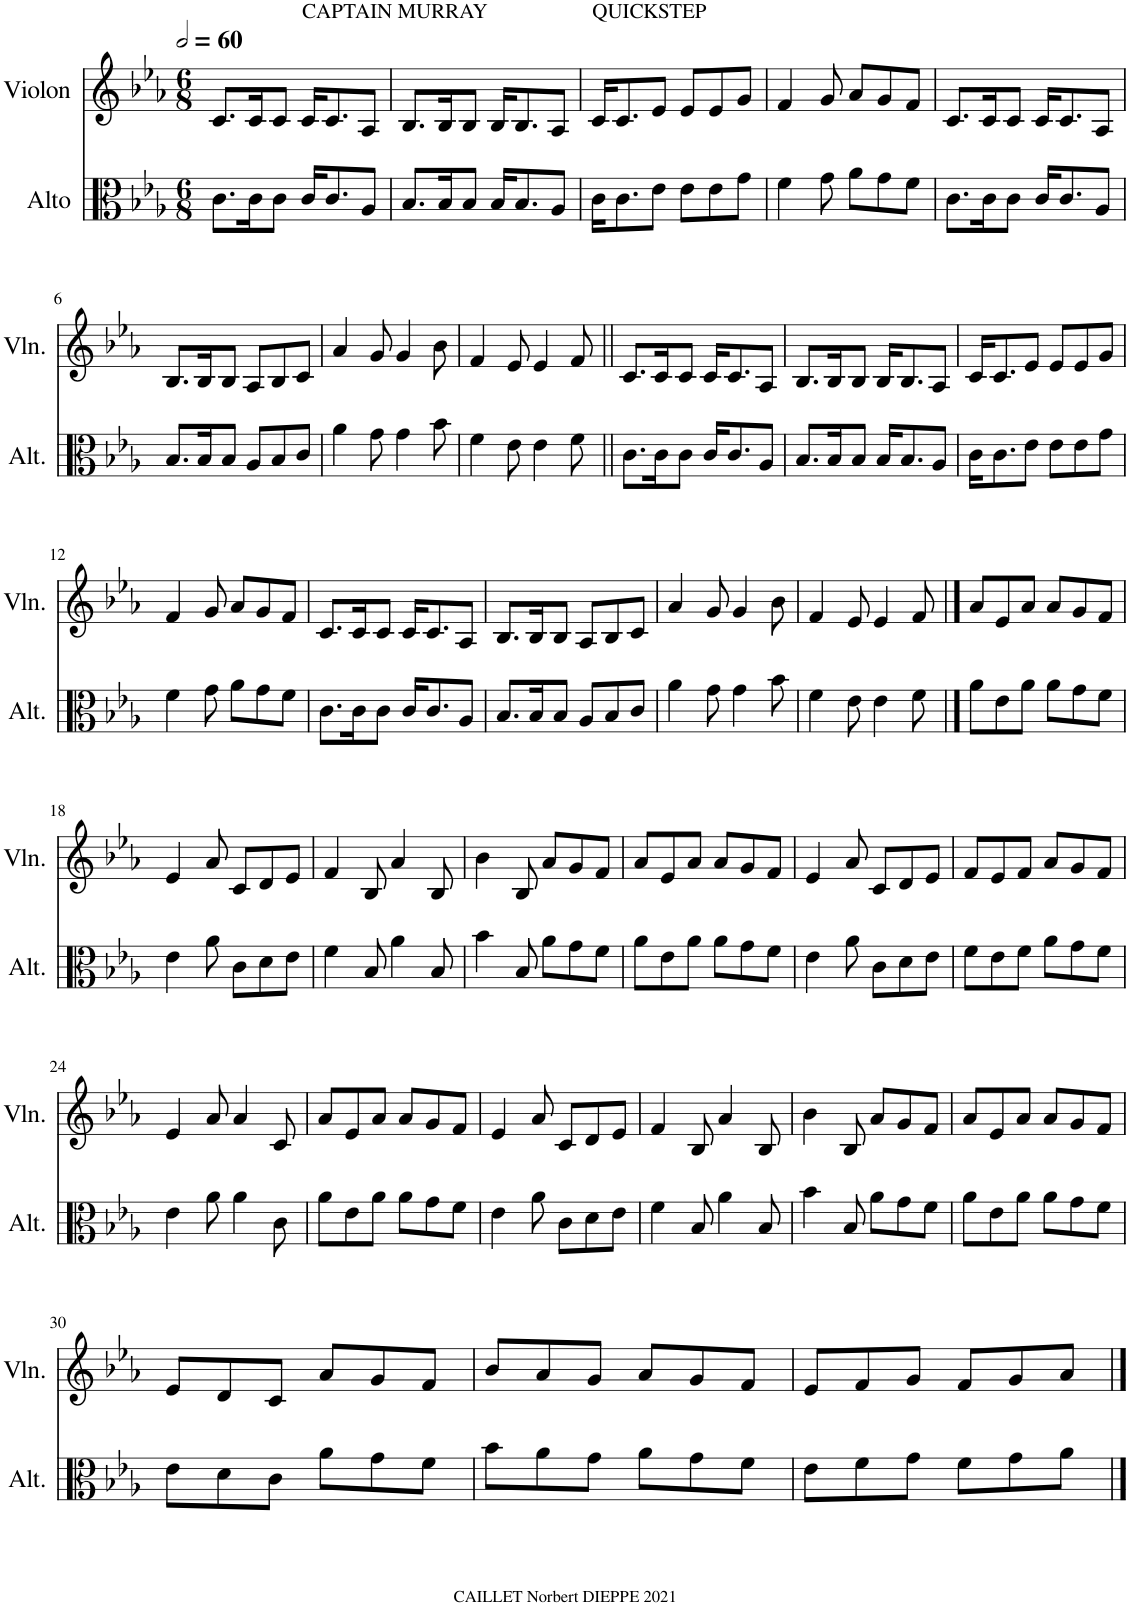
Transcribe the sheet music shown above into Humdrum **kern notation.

**kern	**kern
*part2	*part1
*staff2	*staff1
*I"Alto	*I"Violon
*I'Alt.	*I'Vln.
*clefC3	*clefG2
*k[b-e-a-]	*k[b-e-a-]
*M6/8	*M6/8
*MM120	*MM120
=1	=1
8.c\L	8.c/L
16c\K	16c/K
8c\J	8c/J
!	!LO:TX:a:t=CAPTAIN MURRAY
16c/KL	16c/KL
8.c/	8.c/
8A-/J	8A-/J
=2	=2
8.B-/L	8.B-/L
16B-/K	16B-/K
8B-/J	8B-/J
16B-/KL	16B-/KL
8.B-/	8.B-/
8A-/J	8A-/J
=3	=3
!	!LO:TX:a:t=QUICKSTEP
16c\KL	16c/KL
8.c\	8.c/
8e-\J	8e-/J
8e-\L	8e-/L
8e-\	8e-/
8g\J	8g/J
=4	=4
4f\	4f/
8g\	8g/
8a-\L	8a-/L
8g\	8g/
8f\J	8f/J
=5	=5
8.c\L	8.c/L
16c\K	16c/K
8c\J	8c/J
16c/KL	16c/KL
8.c/	8.c/
8A-/J	8A-/J
!!LO:LB:g=z
=6	=6
8.B-/L	8.B-/L
16B-/K	16B-/K
8B-/J	8B-/J
8A-/L	8A-/L
8B-/	8B-/
8c/J	8c/J
=7	=7
4a-\	4a-/
8g\	8g/
4g\	4g/
8b-\	8b-\
=8	=8
4f\	4f/
8e-\	8e-/
4e-\	4e-/
8f\	8f/
=9||	=9||
8.c\L	8.c/L
16c\K	16c/K
8c\J	8c/J
16c/KL	16c/KL
8.c/	8.c/
8A-/J	8A-/J
=10	=10
8.B-/L	8.B-/L
16B-/K	16B-/K
8B-/J	8B-/J
16B-/KL	16B-/KL
8.B-/	8.B-/
8A-/J	8A-/J
=11	=11
16c\KL	16c/KL
8.c\	8.c/
8e-\J	8e-/J
8e-\L	8e-/L
8e-\	8e-/
8g\J	8g/J
!!LO:LB:g=z
=12	=12
4f\	4f/
8g\	8g/
8a-\L	8a-/L
8g\	8g/
8f\J	8f/J
=13	=13
8.c\L	8.c/L
16c\K	16c/K
8c\J	8c/J
16c/KL	16c/KL
8.c/	8.c/
8A-/J	8A-/J
=14	=14
8.B-/L	8.B-/L
16B-/K	16B-/K
8B-/J	8B-/J
8A-/L	8A-/L
8B-/	8B-/
8c/J	8c/J
=15	=15
4a-\	4a-/
8g\	8g/
4g\	4g/
8b-\	8b-\
=16	=16
4f\	4f/
8e-\	8e-/
4e-\	4e-/
8f\	8f/
==17	==17
8a-\L	8a-/L
8e-\	8e-/
8a-\J	8a-/J
8a-\L	8a-/L
8g\	8g/
8f\J	8f/J
!!LO:LB:g=z
=18	=18
4e-\	4e-/
8a-\	8a-/
8c\L	8c/L
8d\	8d/
8e-\J	8e-/J
=19	=19
4f\	4f/
8B-/	8B-/
4a-\	4a-/
8B-/	8B-/
=20	=20
4b-\	4b-\
8B-/	8B-/
8a-\L	8a-/L
8g\	8g/
8f\J	8f/J
=21	=21
8a-\L	8a-/L
8e-\	8e-/
8a-\J	8a-/J
8a-\L	8a-/L
8g\	8g/
8f\J	8f/J
=22	=22
4e-\	4e-/
8a-\	8a-/
8c\L	8c/L
8d\	8d/
8e-\J	8e-/J
=23	=23
8f\L	8f/L
8e-\	8e-/
8f\J	8f/J
8a-\L	8a-/L
8g\	8g/
8f\J	8f/J
!!LO:LB:g=z
=24	=24
4e-\	4e-/
8a-\	8a-/
4a-\	4a-/
8c\	8c/
=25	=25
8a-\L	8a-/L
8e-\	8e-/
8a-\J	8a-/J
8a-\L	8a-/L
8g\	8g/
8f\J	8f/J
=26	=26
4e-\	4e-/
8a-\	8a-/
8c\L	8c/L
8d\	8d/
8e-\J	8e-/J
=27	=27
4f\	4f/
8B-/	8B-/
4a-\	4a-/
8B-/	8B-/
=28	=28
4b-\	4b-\
8B-/	8B-/
8a-\L	8a-/L
8g\	8g/
8f\J	8f/J
=29	=29
8a-\L	8a-/L
8e-\	8e-/
8a-\J	8a-/J
8a-\L	8a-/L
8g\	8g/
8f\J	8f/J
!!LO:LB:g=z
=30	=30
8e-\L	8e-/L
8d\	8d/
8c\J	8c/J
8a-\L	8a-/L
8g\	8g/
8f\J	8f/J
=31	=31
8b-\L	8b-/L
8a-\	8a-/
8g\J	8g/J
8a-\L	8a-/L
8g\	8g/
8f\J	8f/J
=32	=32
8e-\L	8e-/L
8f\	8f/
8g\J	8g/J
8f\L	8f/L
8g\	8g/
8a-\J	8a-/J
==	==
*-	*-
